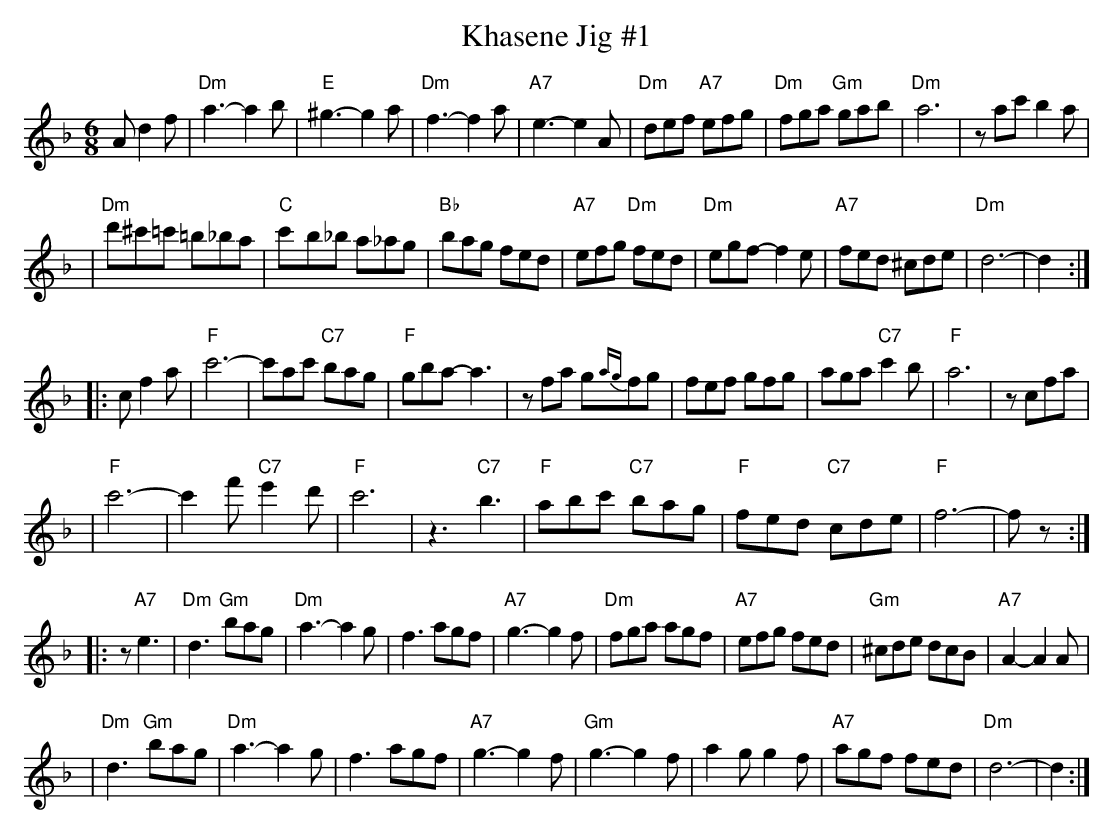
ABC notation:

X:1
T: Khasene Jig #1
M: 6/8
L: 1/8
K: Dm
A d2f \
| "Dm"a3- a2b | "E"^g3- g2a | "Dm"f3- f2a | "A7"e3- e2A \
| "Dm"def "A7"efg | "Dm"fga "Gm"gab | "Dm"a6 | zac' b2a |
| "Dm"d'^c'=c' =b_ba | "C"c'-b_b a_ag | "Bb"bag fed | "A7"efg "Dm"fed \
| "Dm"egf- f2e | "A7"fed ^cde | "Dm"d6- | d2 :|
|: c f2a \
| "F"c'6- | c'ac' "C7"bag | "F"gba- a3 | zfa g{ag}fg \
| fef gfg | aga "C7"c'2b | "F"a6 | zcfa |
| "F"c'6- | c'2f' "C7"e'2d' | "F"c'6 | z3 "C7"b3 \
| "F"abc' "C7"bag | "F"fed "C7"cde | "F"f6- | fz :|
|: z "A7"e3 \
| "Dm"d3 "Gm"bag | "Dm"a3- a2g | f3 agf | "A7"g3- g2f \
| "Dm"fga agf | "A7"efg fed | "Gm"^cde dcB | "A7"A2- A2A |
| "Dm"d3 "Gm"bag | "Dm"a3- a2g | f3 agf | "A7"g3- g2f \
| "Gm"g3- g2f | a2g g2f | "A7"agf fed | "Dm"d6- | d2 :|
